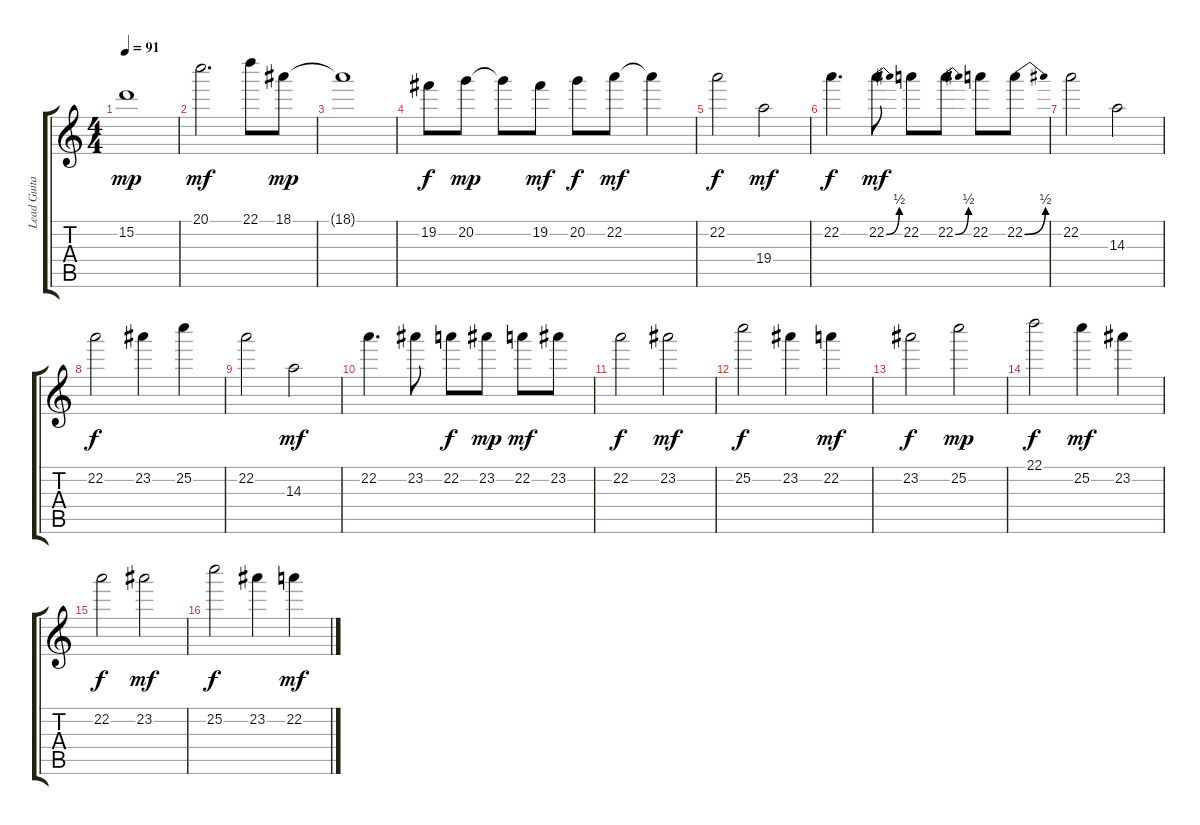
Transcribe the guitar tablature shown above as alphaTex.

\track ("Lead Guitar" "Lead Guita") {instrument distortionguitar}
\staff {score tabs}
\tuning (E4 B3 G3 D3 A2 E2) {hide}
\ts (4 4)
\tempo 91
\clef g2
\ks c
15.2{t}.1{dy mp} |
20.1.2{d dy mf} 22.1.8 18.1.8{dy mp} |
18.1{t}.1 |
19.2.8{dy f} 20.2.8{dy mp} 20.2{t}.8 19.2.8{dy mf} 20.2.8{dy f} 22.2.8{dy mf} 22.2{t}.4 |
22.2.2{dy f} 19.4.2{dy mf} |
22.2.4{d dy f} 22.2{be (bend 0 0 60 2)}.8{dy mf} 22.2.8 22.2{be (bend 0 0 60 2)}.8 22.2.8 22.2{be (bend 0 0 60 2)}.8 |
22.2.2 14.3.2 |
22.2.2{dy f} 23.2.4 25.2.4 |
22.2.2 14.3.2{dy mf} |
22.2.4{d} 23.2.8 22.2.8{dy f} 23.2.8{dy mp} 22.2.8{dy mf} 23.2.8 |
22.2.2{dy f} 23.2.2{dy mf} |
25.2.2{dy f} 23.2.4 22.2.4{dy mf} |
23.2.2{dy f} 25.2.2{dy mp} |
22.1.2{dy f} 25.2.4{dy mf} 23.2.4 |
22.2.2{dy f} 23.2.2{dy mf} |
25.2.2{dy f} 23.2.4 22.2.4{dy mf}
